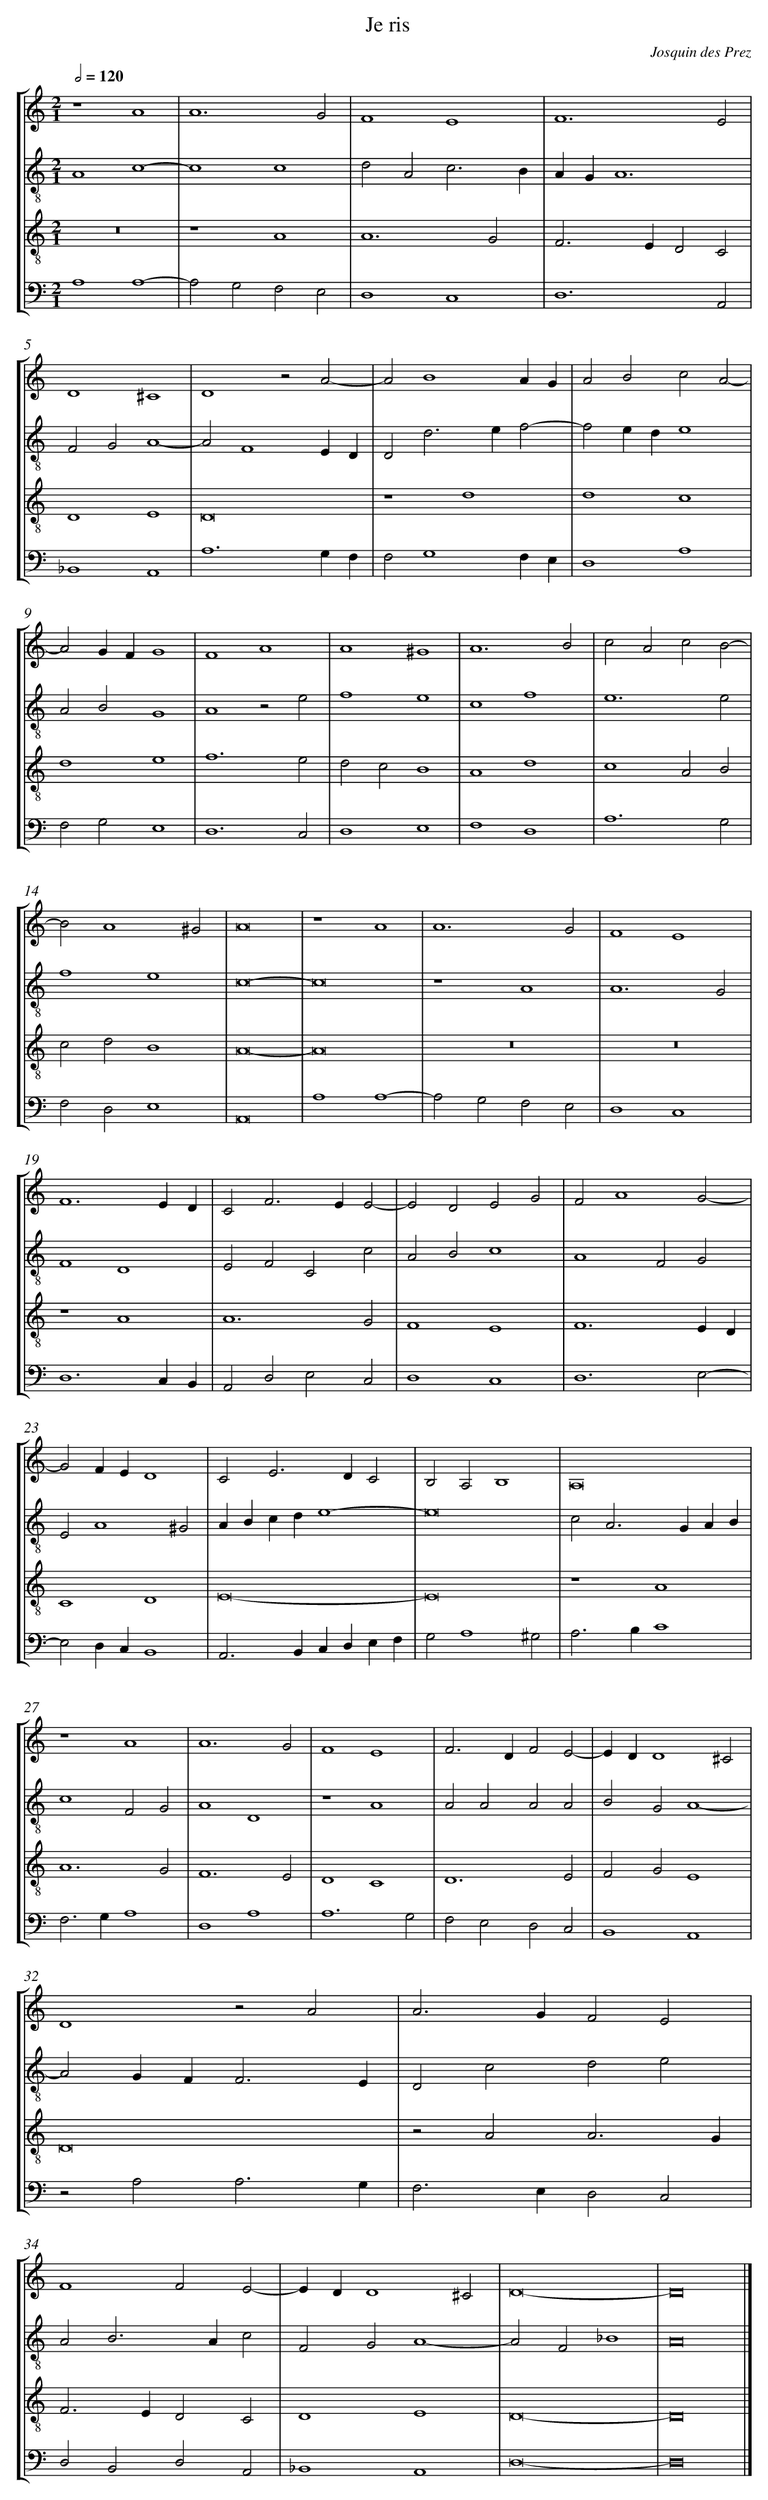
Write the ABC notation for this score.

X:1
T:Je ris
C: Josquin des Prez
L: 1/4
M: 2/1
Q: 1/2=120
%%staves [1 2 3 4]
V: 1 clef=treble
V: 2 clef=treble-8
V: 3 clef=treble-8
V: 4 clef=bass
K: C
[V:1] z4A4 |
[V:2] A4c4- |
[V:3] z8 |
[V:4] A,4A,4- |
[V:1] A6G2 |
[V:2] c4c4 |
[V:3] z4A4 |
[V:4] A,2G,2F,2E,2 |
[V:1] F4E4 |
[V:2] d2A2c3B |
[V:3] A6G2 |
[V:4] D,4C,4 |
[V:1] F6E2 |
[V:2] AGA6 |
[V:3] F3ED2C2 |
[V:4] D,6A,,2 |
[V:1] D4^C4 |
[V:2] F2G2A4- |
[V:3] D4E4 |
[V:4] _B,,4A,,4 |
[V:1] D4z2A2- |
[V:2] A2F4ED |
[V:3] D8 |
[V:4] A,6G,F, |
[V:1] A2B4AG |
[V:2] D2d3ef2- |
[V:3] z4d4 |
[V:4] F,2G,4F,E, |
[V:1] A2B2c2A2- |
[V:2] f2ede4 |
[V:3] d4c4 |
[V:4] D,4A,4 |
[V:1] A2GFG4 |
[V:2] A2B2G4 |
[V:3] d4e4 |
[V:4] F,2G,2E,4 |
[V:1] F4A4 |
[V:2] A4z2e2 |
[V:3] f6e2 |
[V:4] D,6C,2 |
[V:1] A4^G4 |
[V:2] f4e4 |
[V:3] d2c2B4 |
[V:4] D,4E,4 |
[V:1] A6B2 |
[V:2] c4f4 |
[V:3] A4d4 |
[V:4] F,4D,4 |
[V:1] c2A2c2B2- |
[V:2] e6e2 |
[V:3] c4A2B2 |
[V:4] A,6G,2 |
[V:1] B2A4^G2 |
[V:2] f4e4 |
[V:3] c2d2B4 |
[V:4] F,2D,2E,4 |
[V:1] A8 |
[V:2] c8- |
[V:3] A8- |
[V:4] A,,8 |
[V:1] z4A4 |
[V:2] c8 |
[V:3] A8 |
[V:4] A,4A,4- |
[V:1] A6G2 |
[V:2] z4A4 |
[V:3] z8 |
[V:4] A,2G,2F,2E,2 |
[V:1] F4E4 |
[V:2] A6G2 |
[V:3] z8 |
[V:4] D,4C,4 |
[V:1] F6ED |
[V:2] F4D4 |
[V:3] z4A4 |
[V:4] D,6C,B,, |
[V:1] C2F3EE2- |
[V:2] E2F2C2c2 |
[V:3] A6G2 |
[V:4] A,,2D,2E,2C,2 |
[V:1] E2D2E2G2 |
[V:2] A2B2c4 |
[V:3] F4E4 |
[V:4] D,4C,4 |
[V:1] F2A4G2- |
[V:2] A4F2G2 |
[V:3] F6ED |
[V:4] D,6E,2- |
[V:1] G2FED4 |
[V:2] E2A4^G2 |
[V:3] C4D4 |
[V:4] E,2D,C,B,,4 |
[V:1] C2E3DC2 |
[V:2] ABcde4- |
[V:3] E8- |
[V:4] A,,3B,,C,D,E,F, |
[V:1] B,2A,2B,4 |
[V:2] e8 |
[V:3] E8 |
[V:4] G,2A,4^G,2 |
[V:1] A,8 |
[V:2] c2A3GAB |
[V:3] z4A4 |
[V:4] A,3B,C4 |
[V:1] z4A4 |
[V:2] c4F2G2 |
[V:3] A6G2 |
[V:4] F,3G,A,4 |
[V:1] A6G2 |
[V:2] A4D4 |
[V:3] F6E2 |
[V:4] D,4A,4 |
[V:1] F4E4 |
[V:2] z4A4 |
[V:3] D4C4 |
[V:4] A,6G,2 |
[V:1] F3DF2E2- |
[V:2] A2A2A2A2 |
[V:3] D6E2 |
[V:4] F,2E,2D,2C,2 |
[V:1] EDD4^C2 |
[V:2] B2G2A4- |
[V:3] F2G2E4 |
[V:4] B,,4A,,4 |
[V:1] D4z2A2 |
[V:2] A2GFF3E |
[V:3] D8 |
[V:4] z2A,2A,3G, |
[V:1] A3GF2E2 |
[V:2] D2c2d2e2 |
[V:3] z2A2A3G |
[V:4] F,3E,D,2C,2 |
[V:1] F4F2E2- |
[V:2] A2B3Ac2 |
[V:3] F3ED2C2 |
[V:4] D,2B,,2D,2A,,2 |
[V:1] EDD4^C2 |
[V:2] F2G2A4- |
[V:3] D4E4 |
[V:4] _B,,4A,,4 |
[V:1] D8- |
[V:2] A2F2_B4 |
[V:3] D8- |
[V:4] D,8- |
[V:1] D8 |]
[V:2] A8 |]
[V:3] D8 |]
[V:4] D,8 |]
